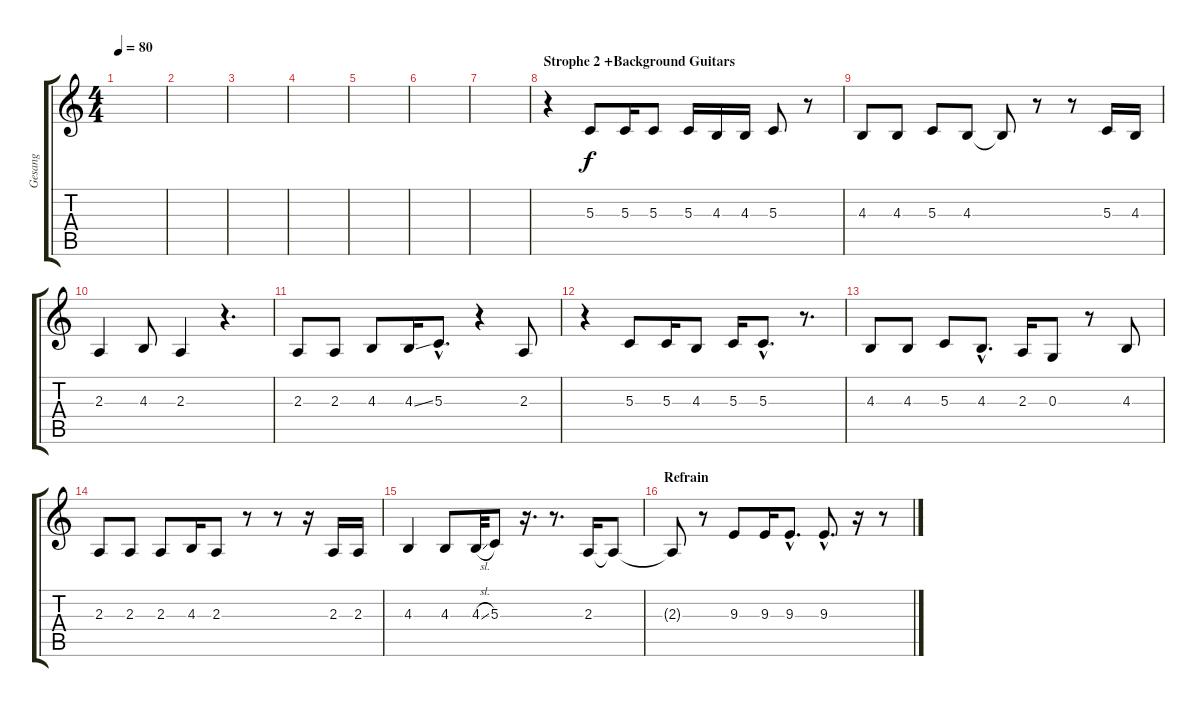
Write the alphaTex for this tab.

\track ("Gesang" "Gesang") {instrument oboe}
\staff {score tabs}
\tuning (E4 B3 G3 D3 A2 E2) {hide}
\ts (4 4)
\tempo 80
\clef g2
\ks c
|
|
|
|
|
|
|
\section ("" "Strophe 2 +Background Guitars")
r.4 5.3.8 5.3.16 5.3.8 5.3.16 4.3.16 4.3.16 5.3.8 r.8 |
4.3.8 4.3.8 5.3.8 4.3.8 4.3{t}.8 r.8 r.8 5.3.16 4.3.16 |
2.3.4 4.3.8 2.3.4 r.4{d} |
2.3.8 2.3.8 4.3.8 4.3{ss}.16 5.3{hac}.8{d} r.4 2.3.8 |
r.4 5.3.8 5.3.16 4.3.8 5.3.16 5.3{hac}.8{d} r.8{d} |
4.3.8 4.3.8 5.3.8 4.3{hac}.8{d} 2.3.16 0.3.8 r.8 4.3.8 |
2.3.8 2.3.8 2.3.8 4.3.16 2.3.8 r.8 r.8 r.16 2.3.16 2.3.16 |
4.3.4 4.3.8 4.3{sl}.32 5.3.8 r.16{d} r.8{d} 2.3.16 2.3{t}.8 |
\section ("" "Refrain")
2.3{t}.8 r.8 9.3.8 9.3.16 9.3{hac}.8{d} 9.3{hac}.8{d} r.16 r.8
